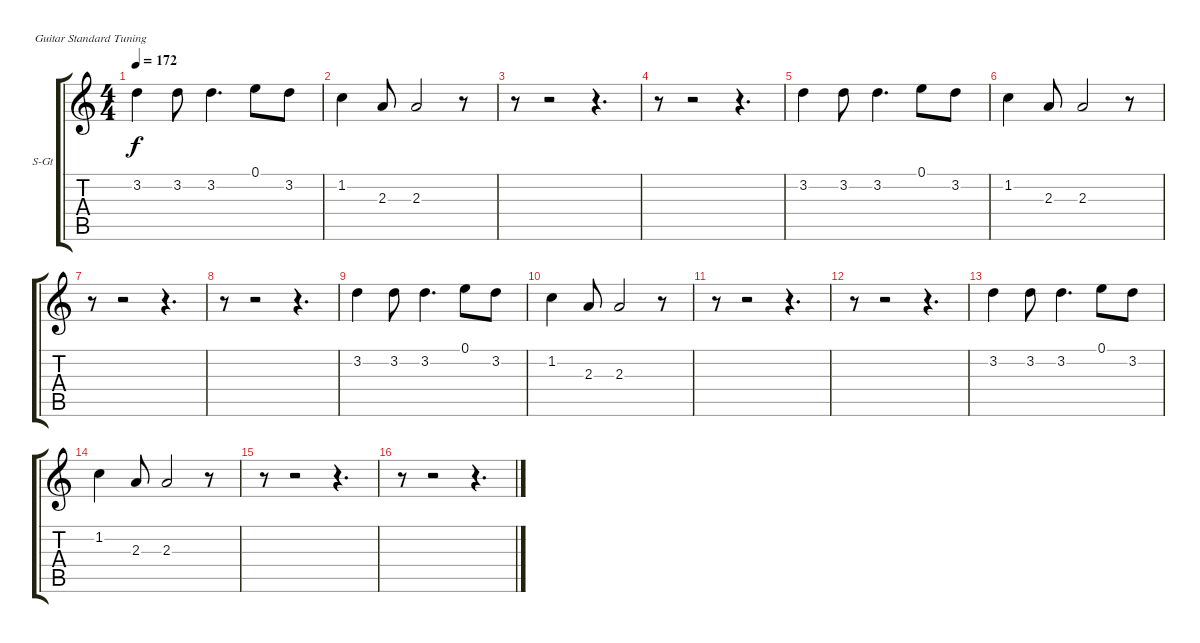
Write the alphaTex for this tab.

\bracketExtendMode groupsimilarinstruments
\firstSystemTrackNameOrientation horizontal
\otherSystemsTrackNameOrientation horizontal
\track ("Nicolas Sirkis" "S-Gt") {instrument lead6voice}
\staff {score tabs}
\tuning (E4 B3 G3 D3 A2 E2)
\displaytranspose 12
\ts (4 4)
\tempo 172
\clef g2
\ks c
3.2.4{dy f} 3.2.8 3.2.4{d} 0.1.8 3.2.8 |
1.2.4 2.3.8 2.3.2 r.8 |
r.8 r.2 r.4{d} |
r.8 r.2 r.4{d} |
3.2.4 3.2.8 3.2.4{d} 0.1.8 3.2.8 |
1.2.4 2.3.8 2.3.2 r.8 |
r.8 r.2 r.4{d} |
r.8 r.2 r.4{d} |
3.2.4 3.2.8 3.2.4{d} 0.1.8 3.2.8 |
1.2.4 2.3.8 2.3.2 r.8 |
r.8 r.2 r.4{d} |
r.8 r.2 r.4{d} |
3.2.4 3.2.8 3.2.4{d} 0.1.8 3.2.8 |
1.2.4 2.3.8 2.3.2 r.8 |
r.8 r.2 r.4{d} |
r.8 r.2 r.4{d}
